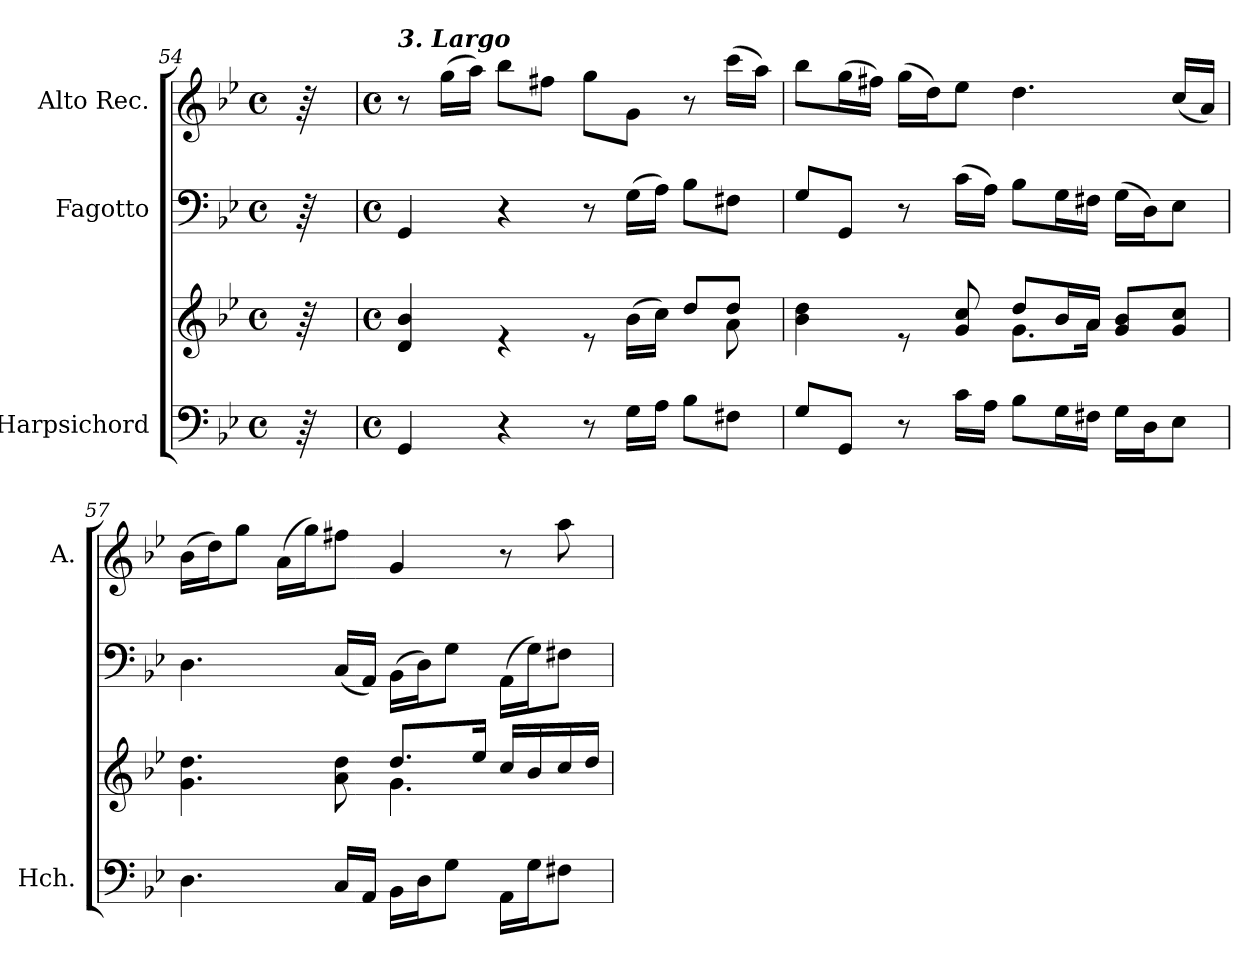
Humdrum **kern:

**kern	**kern	**kern	**kern
*part3	*part3	*part2	*part1
*staff4	*staff3	*staff2	*staff1
*I"Harpsichord	*	*I"Fagotto	*I"Alto Rec.
*I'Hch.	*	*	*I'A.
*clefF4	*clefG2	*clefF4	*clefG2
*k[b-e-]	*k[b-e-]	*k[b-e-]	*k[b-e-]
*M4/4	*M4/4	*M4/4	*M4/4
*met(c)	*met(c)	*met(c)	*met(c)
=54X3	=54X3	=54X3	=54X3
64r	64r	64r	64r
!!LO:LB:g=z
=55	=55	=55	=55
*M4/4	*M4/4	*M4/4	*M4/4
*met(c)	*met(c)	*met(c)	*met(c)
*	*	*	*MM50
*	*^	*	*
!	!	!	!	!LO:TX:a:Bi:t=3. Largo
4GG/	4d/ 4b-/	2..ryy	4GG/	8r
.	.	.	.	(>16gg\LL
.	.	.	.	16aa\JJ)
4r	4re	.	4r	8bb-\L
.	.	.	.	8ff#X\J
8r	8re	.	8r	8gg\L
16G\LL	(>16b-\LL	.	(>16G\LL	8g\J
16A\JJ	16cc\JJ)	.	16A\JJ)	.
8B-\L	8dd/L	.	8B-\L	8r
8F#X\J	8dd/J	8a\	8F#X\J	(>16ccc\LL
.	.	.	.	16aa\JJ)
=56	=56	=56	=56	=56
8G/L	4b-\ 4dd\	2ryy	8G/L	8bb-\L
8GG/J	.	.	8GG/J	(>16gg\L
.	.	.	.	16ff#X\JJ)
8r	8re	.	8r	(>16gg\LL
.	.	.	.	16dd\J)
16c\LL	8g/ 8cc/	.	(>16c\LL	8ee-\J
16A\JJ	.	.	16A\JJ)	.
8B-\L	8dd/L	8.g\L	8B-\L	4.dd\
16G\L	16b-/L	.	16G\L	.
16F#X\JJ	16a/JJ	16a\Jk	16F#X\JJ	.
16G\LL	8g/ 8b-/L	4ryy	(>16G\LL	.
16D\J	.	.	16D\J)	.
8E-\J	8g/ 8cc/J	.	8E-\J	(16cc/LL
.	.	.	.	16a/JJ)
=57	=57	=57	=57	=57
4.D\	4.g\ 4.dd\	2ryy	4.D\	(>16b-\LL
.	.	.	.	16dd\J)
.	.	.	.	8gg\J
.	.	.	.	(>16a\LL
.	.	.	.	16gg\J)
16C/LL	8a\ 8dd\	.	(16C/LL	8ff#X\J
16AA/JJ	.	.	16AA/JJ)	.
16BB-\LL	8.dd/L	4.g\	(>16BB-\LL	4g/
16D\J	.	.	16D\J)	.
8G\J	.	.	8G\J	.
.	16ee-/Jk	.	.	.
16AA\LL	16cc/LL	.	(>16AA\LL	8r
16G\J	16b-/	.	16G\J)	.
8F#X\J	16cc/	8ryy	8F#X\J	8aa\
.	16dd/JJ	.	.	.
*	*v	*v	*	*
=	=	=	=
*-	*-	*-	*-
